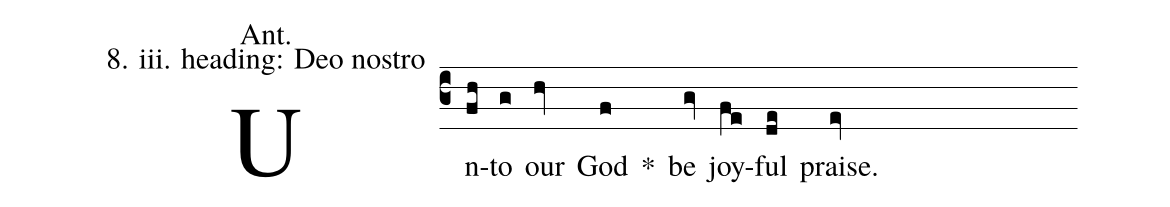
annotation: Ant.;
%%
(c3) Un(fh)to(g) our(hv) God(f) <sp>*</sp>() be(gv) joy(fe)ful(de) praise.(ev)
